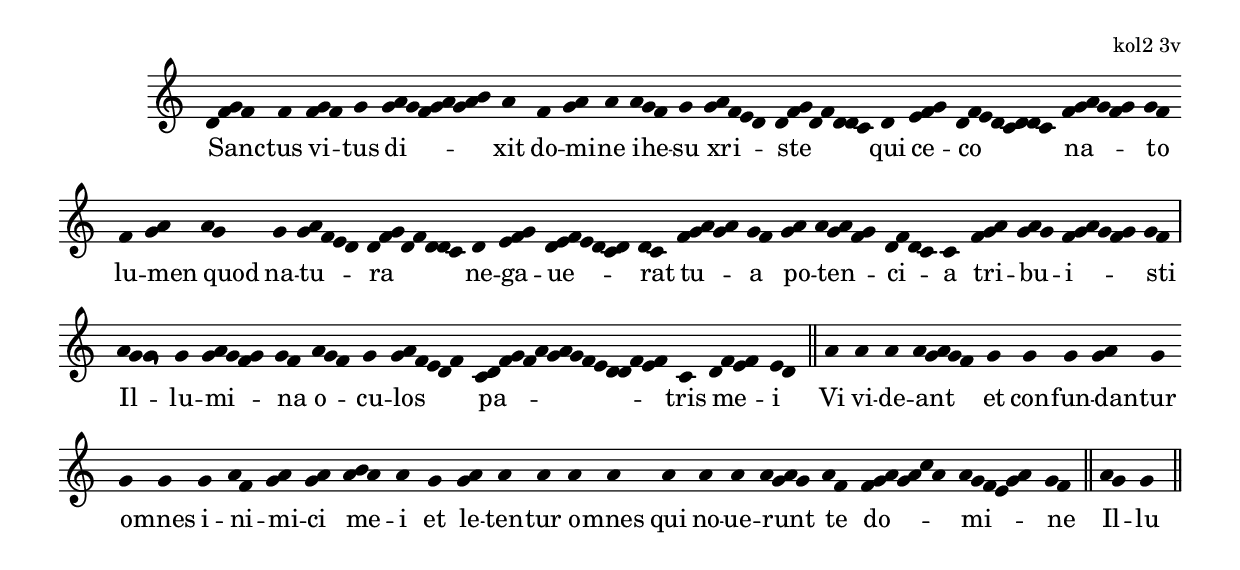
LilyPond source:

\version "2.19.32"

\include "../lib/synopsis.ily"

\score {
  \transpose c c' {
    \plainchant
    \melisma { d f g f } f \bar "" \melisma { f g f } g \bar "" \melisma { g a g f g a g a b } a \bar ""
    f \melisma { g a } a \bar "" \melisma { a g f } g \bar "" \melisma { g a f e d } \melisma { d f g d f d d c } \bar ""
    d \bar "" \melisma { e f g } \bar "" \melisma { d f e d c d d c } \bar "" \melisma { f g a g f g } \melisma { g f } \bar "" f \melisma { g a } \bar ""
    \melisma { a g } \bar "" g \melisma { g a f e d } \melisma { d f g d f d d c } \bar "" d \melisma { e f g } \melisma { d e f e d c d } \melisma { d c } \bar ""
    \melisma { f g a g a } \melisma { g f } \bar "" \melisma { g a } \melisma { a g a f g } \melisma { d f d c } c \bar "" \melisma { f g a } \melisma { g a g } \melisma { f g a g f g } \melisma { g f } \bar "|"

    \melisma { a g \strophicus g } g \melisma { g a g f g } \melisma { g f } \bar "" \melisma { a g f } g \melisma { g a f e d f } \bar ""
    \melisma { c d f g f a g a g f e d d f e f } c \bar "" \melisma { d f e f } \melisma { e d } \bar "||"

    a \bar "" a a \melisma { a g a g f } \bar "" g \bar "" g g \melisma { g a } g \bar ""
    g g \bar "" g \melisma { a f } \melisma { g a } \melisma { g a } \bar "" \melisma { a b a } a \bar ""
    g \bar "" \melisma { g a } a a \bar ""
    a a \bar "" a \bar "" a a \melisma { a g a g } \bar "" \melisma { a f } \bar "" \melisma { f g a g a c' a } \melisma { a g f e g a } \melisma { g f } \bar "||"

    \melisma { a g } g \bar "||"
  }
  \addlyrics {
    Sanc -- tus vi -- tus di -- xit
    do -- mi -- ne ihe -- su xri -- ste
    qui ce -- co na -- to lu -- men
    quod na -- tu -- ra ne -- ga -- ue -- rat
    tu -- a po -- ten -- ci -- a tri -- bu -- i -- sti

    Il -- lu -- mi -- na o -- cu -- los
    pa -- tris me -- i

    Vi vi -- de -- ant et con -- fun -- dan -- tur
    o -- mnes i -- ni -- mi -- ci me -- i
    et le -- ten -- tur
    o -- mnes qui no -- ue -- runt te do -- mi -- ne

    Il -- lu
  }
  \header {
    fontes = "kol2 3v"
  }
}
